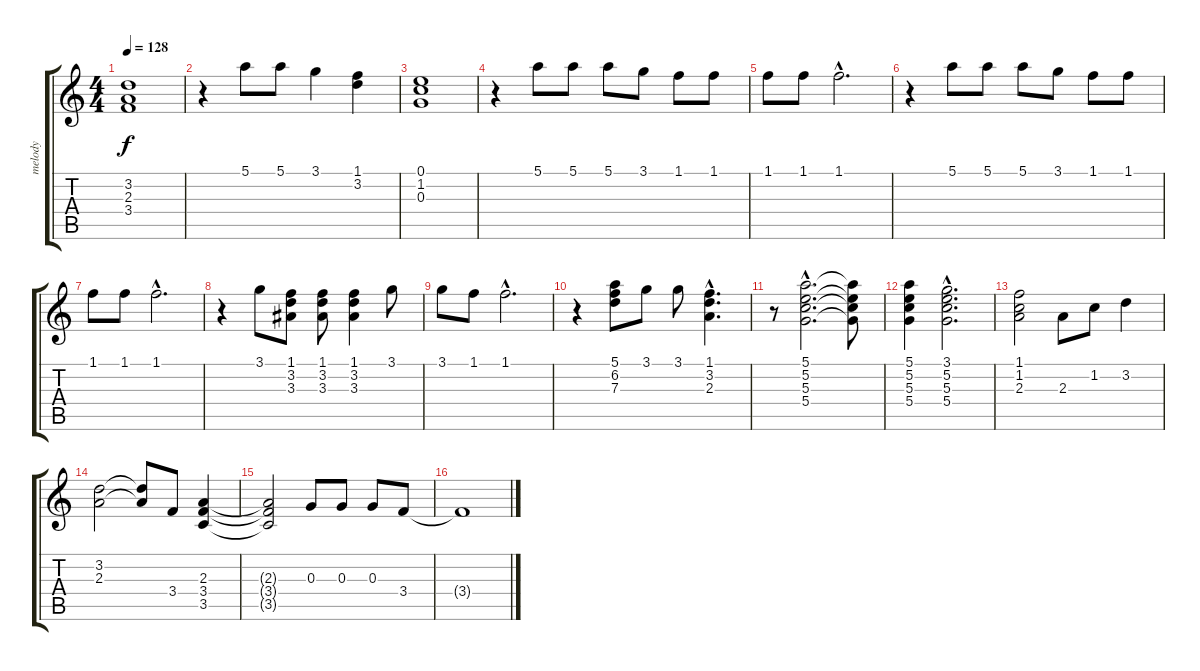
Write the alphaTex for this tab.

\track ("melody" "melody") {instrument acousticguitarsteel}
\staff {score tabs}
\tuning (E4 B3 G3 D3 A2 E2) {hide}
\ts (4 4)
\tempo 128
\clef g2
\ks c
(3.2{t} 2.3{t} 3.4{t}).1{dy f} |
r.4 5.1.8 5.1.8 3.1.4 (1.1 3.2).4 |
(0.1 1.2 0.3).1 |
r.4 5.1.8 5.1.8 5.1.8 3.1.8 1.1.8 1.1.8 |
1.1.8 1.1.8 1.1{hac}.2{d} |
r.4 5.1.8 5.1.8 5.1.8 3.1.8 1.1.8 1.1.8 |
1.1.8 1.1.8 1.1{hac}.2{d} |
r.4 3.1.8 (1.1 3.2 3.3).8 (1.1 3.2 3.3).8 (1.1 3.2 3.3).4 3.1.8 |
3.1.8 1.1.8 1.1{hac}.2{d} |
r.4 (5.1 6.2 7.3).8 3.1.8 3.1.8 (1.1{hac} 3.2{hac} 2.3{hac}).4{d} |
r.8 (5.1{hac} 5.2{hac} 5.3{hac} 5.4{hac}).2{d} (5.1{t} 5.2{t} 5.3{t} 5.4{t}).8 |
(5.1 5.2 5.3 5.4).4 (3.1{hac} 5.2{hac} 5.3{hac} 5.4{hac}).2{d} |
(1.1 1.2 2.3).2 2.3.8 1.2.8 3.2.4 |
(3.2 2.3).2 (3.2{t} 2.3{t}).8 3.4.8 (2.3 3.4 3.5).4 |
(2.3{t} 3.4{t} 3.5{t}).2 0.3.8 0.3.8 0.3.8 3.4.8 |
3.4{t}.1
